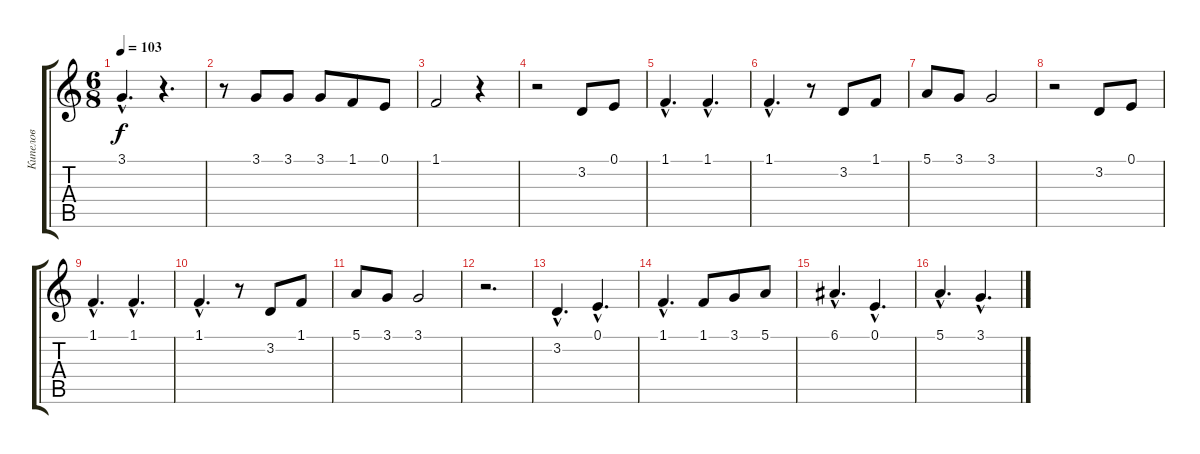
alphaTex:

\track ("Кипелов" "Кипелов") {instrument fx5brightness}
\staff {score tabs}
\tuning (E4 B3 G3 D3 A2 E2) {hide}
\ts (6 8)
\tempo 103
\clef g2
\ks c
3.1{hac}.4{d dy f} r.4{d} |
r.8 3.1.8 3.1.8 3.1.8 1.1.8 0.1.8 |
1.1.2 r.4 |
r.2 3.2.8 0.1.8 |
1.1{hac}.4{d} 1.1{hac}.4{d} |
1.1{hac}.4{d} r.8 3.2.8 1.1.8 |
5.1.8 3.1.8 3.1.2 |
r.2 3.2.8 0.1.8 |
1.1{hac}.4{d} 1.1{hac}.4{d} |
1.1{hac}.4{d} r.8 3.2.8 1.1.8 |
5.1.8 3.1.8 3.1.2 |
r.2{d} |
3.2{hac}.4{d} 0.1{hac}.4{d} |
1.1{hac}.4{d} 1.1.8 3.1.8 5.1.8 |
6.1{hac}.4{d} 0.1{hac}.4{d} |
5.1{hac}.4{d} 3.1{hac}.4{d}
